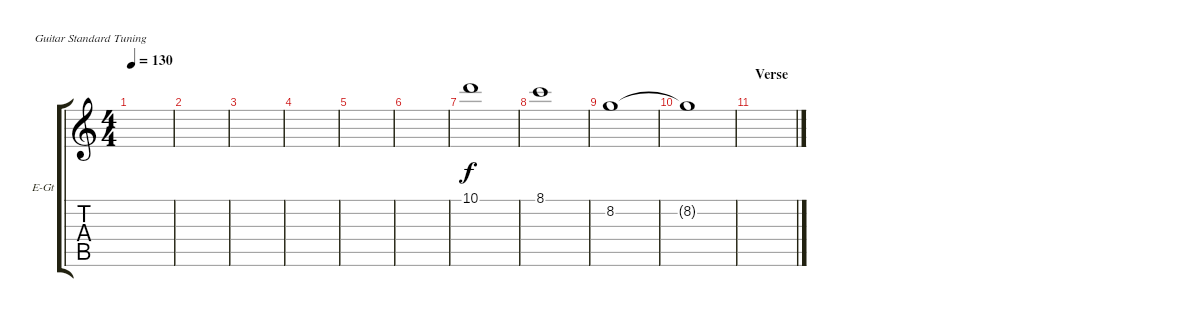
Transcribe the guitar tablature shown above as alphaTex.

\bracketExtendMode groupsimilarinstruments
\firstSystemTrackNameOrientation horizontal
\otherSystemsTrackNameOrientation horizontal
\track ("Electric Guitar" "E-Gt") {instrument electricguitarclean}
\staff {score tabs}
\tuning (E4 B3 G3 D3 A2 E2)
\ts (4 4)
\tempo 130
\clef g2
\scale
0.485477
\ks c
|
\scale
0.257261 |
\scale
0.257261 |
\scale
0.333333 |
\scale
0.333333 |
\scale
0.333333 |
\scale
0.333333 10.1.1 |
\scale
0.333333 8.1.1 |
\scale
0.333333 8.2.1 |
\scale
0.333333 8.2{t}.1 |
\section ("" "Verse")
\scale
0.333333 |
\scale
0.333333 |
\scale
0.333333 |
\scale
0.333333 |
\scale
0.333333 |
\scale
0.333333
